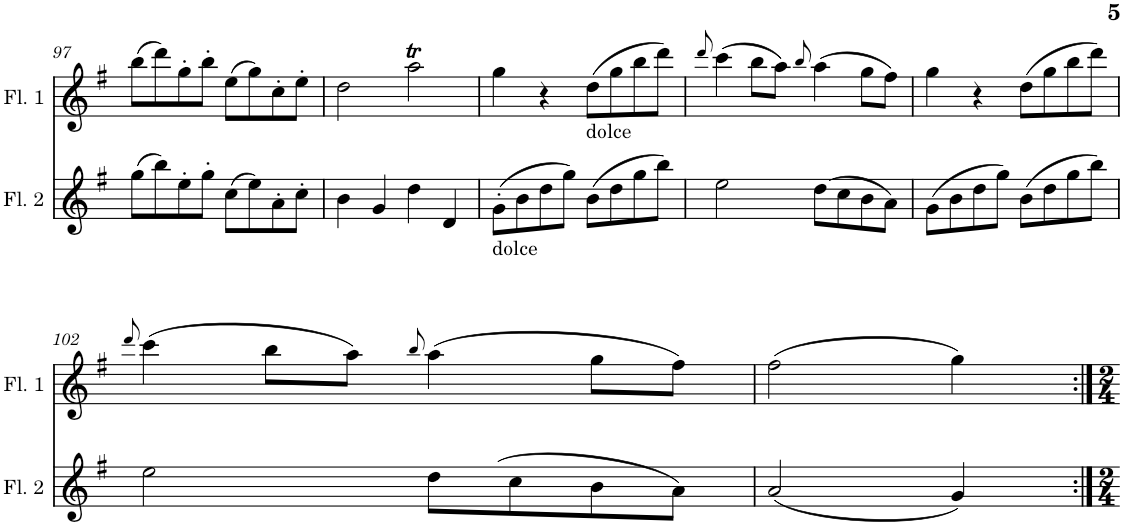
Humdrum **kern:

**kern	**kern
*part2	*part1
*staff2	*staff1
*I"Flute 2	*I"Flute 1
*I'Fl. 2	*I'Fl. 1
!!LO:PB:g=z
*clefG2	*clefG2
*k[f#]	*k[f#]
*M4/4	*M4/4
*met(c)	*met(c)
=97	=97
(>8gg\L	(>8bb\L
8bb\)	8ddd\)
8ee'\	8gg'\
8gg'\J	8bb'\J
(>8cc\L	(>8ee\L
8ee\)	8gg\)
8a'\	8cc'\
8cc'\J	8ee'\J
=98	=98
4b\	2dd\
4g/	.
4dd\	2aaT\
4d/	.
=99	=99
!LO:TX:b:t=dolce	!
(>8g'\L	4gg\
8b\	.
8dd\	4r
8gg\J)	.
!	!LO:TX:b:t=dolce
(>8b\L	(>8dd\L
8dd\	8gg\
8gg\	8bb\
8bb\J)	8ddd\J)
=100	=100
.	8qddd/
2ee\	(>4ccc\
.	8bb\L
.	8aa\J)
.	8qbb/
8dd\L	(>4aa\
(>8cc\	.
8b\	8gg\L
8a\J)	8ff#\J)
=101	=101
(>8g\L	4gg\
8b\	.
8dd\	4r
8gg\J)	.
(8b\L	(8dd\L
8dd\	8gg\
8gg\	8bb\
8bb\J)	8ddd\J)
!!LO:LB:g=z
=102	=102
.	8qddd/
2ee\	(4ccc\
.	8bb\L
.	8aa\J)
.	8qbb/
8dd\L	(4aa\
(>8cc\	.
8b\	8gg\L
8a\J)	8ff#\J)
=103	=103
(2a/	(2ff#\
4g/)	4gg\)
=:|!	=:|!
*-	*-
